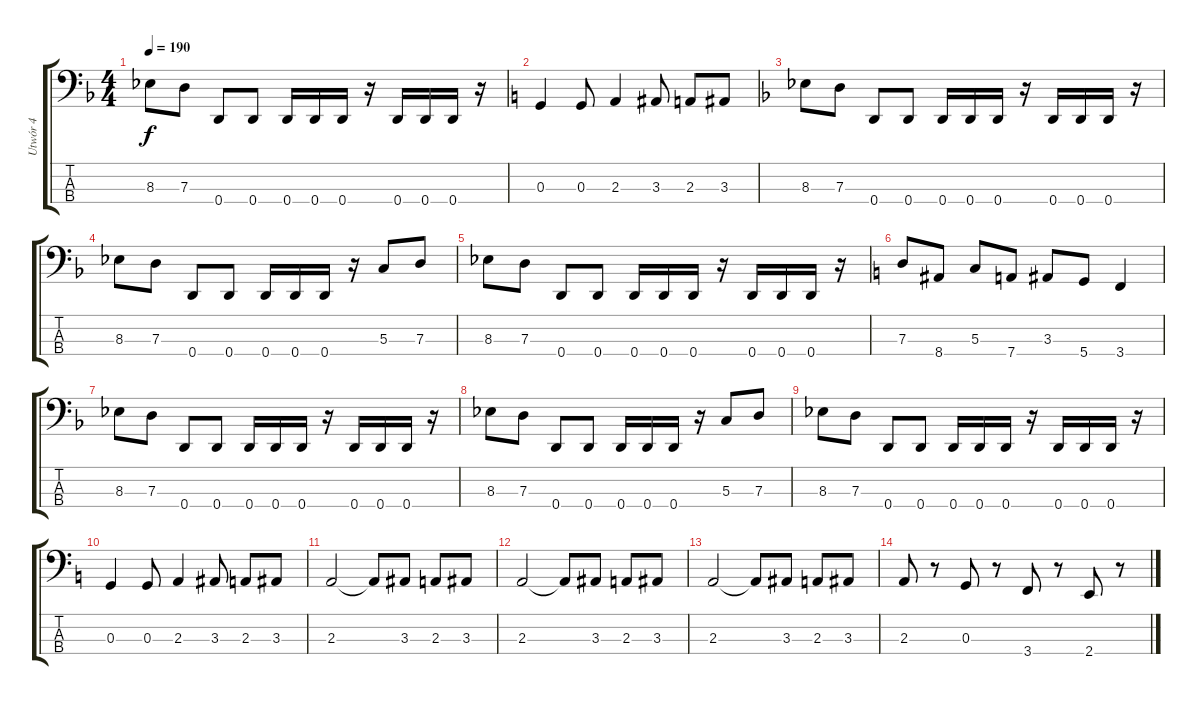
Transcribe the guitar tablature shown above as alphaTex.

\track ("Utwór 4" "Utwór 4") {instrument electricbassfinger}
\staff {score tabs}
\tuning (F2 C2 G1 D1) {hide}
\ts (4 4)
\tempo 190
\clef f4
\ks dminor
8.3.8{dy f} 7.3.8 0.4.8 0.4.8 0.4.16 0.4.16 0.4.16 r.16 0.4.16 0.4.16 0.4.16 r.16 |
\ks c
0.3.4 0.3.8 2.3.4 3.3.8 2.3.8 3.3.8 |
\ks dminor
8.3.8 7.3.8 0.4.8 0.4.8 0.4.16 0.4.16 0.4.16 r.16 0.4.16 0.4.16 0.4.16 r.16 |
8.3.8 7.3.8 0.4.8 0.4.8 0.4.16 0.4.16 0.4.16 r.16 5.3.8 7.3.8 |
8.3.8 7.3.8 0.4.8 0.4.8 0.4.16 0.4.16 0.4.16 r.16 0.4.16 0.4.16 0.4.16 r.16 |
\ks c
7.3.8 8.4.8 5.3.8 7.4.8 3.3.8 5.4.8 3.4.4 |
\ks dminor
8.3.8 7.3.8 0.4.8 0.4.8 0.4.16 0.4.16 0.4.16 r.16 0.4.16 0.4.16 0.4.16 r.16 |
8.3.8 7.3.8 0.4.8 0.4.8 0.4.16 0.4.16 0.4.16 r.16 5.3.8 7.3.8 |
8.3.8 7.3.8 0.4.8 0.4.8 0.4.16 0.4.16 0.4.16 r.16 0.4.16 0.4.16 0.4.16 r.16 |
\ks c
0.3.4 0.3.8 2.3.4 3.3.8 2.3.8 3.3.8 |
2.3.2 2.3{t}.8 3.3.8 2.3.8 3.3.8 |
2.3.2 2.3{t}.8 3.3.8 2.3.8 3.3.8 |
2.3.2 2.3{t}.8 3.3.8 2.3.8 3.3.8 |
2.3.8 r.8 0.3.8 r.8 3.4.8 r.8 2.4.8 r.8
